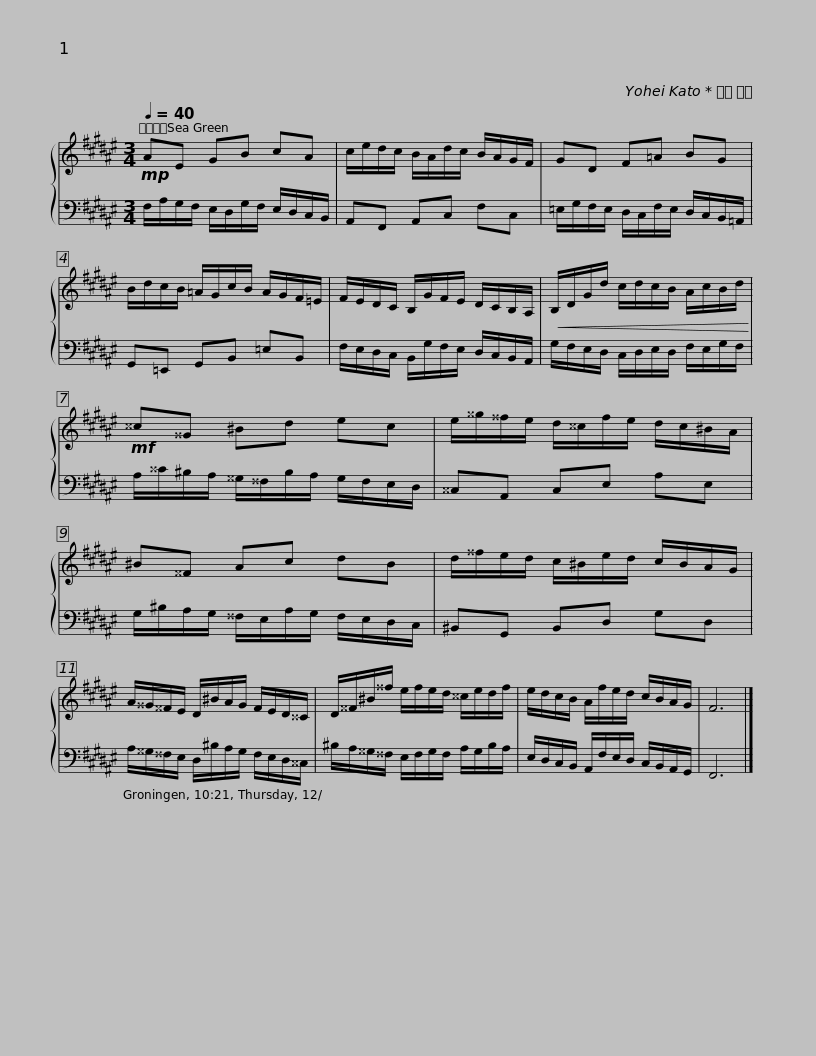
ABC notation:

X:1
%%score { 1 | 2 }
L:1/8
Q:1/4=40
M:3/4
I:linebreak $
K:F#
V:1 treble
V:2 bass
V:1
!mp! AE GB cA | c/e/d/c/ B/A/d/c/ B/A/G/F/ | GD F=A BG | B/d/c/B/ =A/G/c/B/ A/G/F/=E/ |$ F/E/D/C/ B,/G/F/E/ D/C/B,/A,/ | %5
!<(! B,/D/G/d/ c/d/c/B/ A/c/B/d/!<)! |!mf! ^^c^^G ^Bd ec |$ e/^^g/^^f/e/ d/^^c/f/e/ d/c/^B/A/ | ^B^^F Ac dB | d/^^f/e/d/ c/^B/e/d/ c/B/A/G/ |$ %10
 A/^^G/^^F/E/ D/^B/A/G/ F/E/D/^^C/ | D/^^F/^B/^^f/ e/f/e/d/ ^^c/e/d/f/ | e/d/c/B/ A/f/e/d/ c/B/A/G/ | F6 |] %14
V:2
 F,/A,/G,/F,/ E,/D,/G,/F,/ E,/D,/C,/B,,/ | A,,F,, A,,C, F,C, | =E,/G,/F,/E,/ D,/C,/F,/E,/ D,/C,/B,,/=A,,/ | G,,=E,, G,,B,, =E,B,, |$ F,/E,/D,/C,/ B,,/G,/F,/E,/ D,/C,/B,,/A,,/ | %5
 G,/F,/E,/D,/ C,/D,/E,/D,/ F,/E,/G,/F,/ | A,/^^C/^B,/A,/ ^^G,/^^F,/B,/A,/ G,/F,/E,/D,/ |$ ^^C,A,, C,E, A,E, | G,/^B,/A,/G,/ ^^F,/E,/A,/G,/ F,/E,/D,/C,/ | ^B,,G,, B,,D, G,D, |$ %10
 A,/^^G,/^^F,/E,/ D,/^B,/A,/G,/ F,/E,/D,/^^C,/ | ^B,/A,/^^G,/^^F,/ E,/F,/G,/F,/ A,/G,/B,/A,/ | E,/D,/C,/B,,/ A,,/F,/E,/D,/ C,/B,,/A,,/G,,/ | F,,6 |] %14
